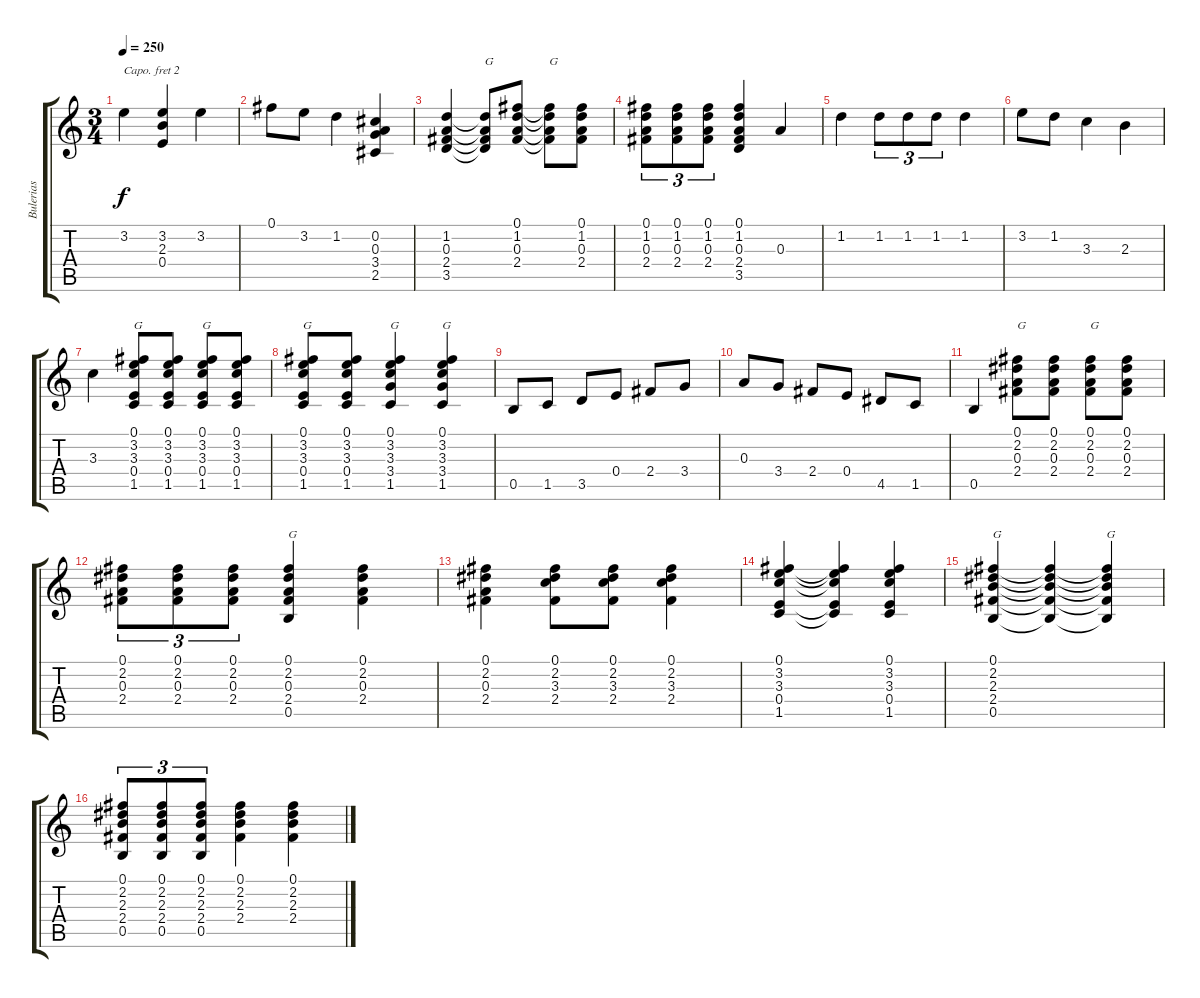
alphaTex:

\track ("Bulerias" "Bulerias") {instrument acousticguitarnylon}
\staff {score tabs}
\capo 2
\tuning (E4 B3 G3 D3 A2 E2) {hide}
\ts (3 4)
\tempo 250
\clef g2
\ks c
3.2.4{dy f} (3.2 2.3 0.4).4 3.2.4 |
0.1.8 3.2.8 1.2.4 (0.2 0.3 3.4 2.5).4 |
(1.2 0.3 2.4 3.5).4 (1.2{t} 0.3{t} 2.4{t} 3.5{t}).8{txt "G"} (0.1 1.2 0.3 2.4).8 (0.1{t} 1.2{t} 0.3{t} 2.4{t}).8{txt "G"} (0.1 1.2 0.3 2.4).8 |
(0.1 1.2 0.3 2.4).8{tu (3 2)} (0.1 1.2 0.3 2.4).8{tu (3 2)} (0.1 1.2 0.3 2.4).8{tu (3 2)} (0.1 1.2 0.3 2.4 3.5).4 0.3.4 |
1.2.4 1.2.8{tu (3 2)} 1.2.8{tu (3 2)} 1.2.8{tu (3 2)} 1.2.4 |
3.2.8 1.2.8 3.3.4 2.3.4 |
3.3.4 (0.1 3.2 3.3 0.4 1.5).8{txt "G"} (0.1 3.2 3.3 0.4 1.5).8 (0.1 3.2 3.3 0.4 1.5).8{txt "G"} (0.1 3.2 3.3 0.4 1.5).8 |
(0.1 3.2 3.3 0.4 1.5).8{txt "G"} (0.1 3.2 3.3 0.4 1.5).8 (0.1 3.2 3.3 3.4 1.5).4{txt "G"} (0.1 3.2 3.3 3.4 1.5).4{txt "G"} |
0.5.8 1.5.8 3.5.8 0.4.8 2.4.8 3.4.8 |
0.3.8 3.4.8 2.4.8 0.4.8 4.5.8 1.5.8 |
0.5.4 (0.1 2.2 0.3 2.4).8{txt "G"} (0.1 2.2 0.3 2.4).8 (0.1 2.2 0.3 2.4).8{txt "G"} (0.1 2.2 0.3 2.4).8 |
(0.1 2.2 0.3 2.4).8{tu (3 2)} (0.1 2.2 0.3 2.4).8{tu (3 2)} (0.1 2.2 0.3 2.4).8{tu (3 2)} (0.1 2.2 0.3 2.4 0.5).4{txt "G"} (0.1 2.2 0.3 2.4).4 |
(0.1 2.2 0.3 2.4).4 (0.1 2.2 3.3 2.4).8 (0.1 2.2 3.3 2.4).8 (0.1 2.2 3.3 2.4).4 |
(0.1 3.2 3.3 0.4 1.5).4 (0.1{t} 3.2{t} 3.3{t} 0.4{t} 1.5{t}).4 (0.1 3.2 3.3 0.4 1.5).4 |
(0.1 2.2 2.3 2.4 0.5).4{txt "G"} (0.1{t} 2.2{t} 2.3{t} 2.4{t} 0.5{t}).4 (0.1{t} 2.2{t} 2.3{t} 2.4{t} 0.5{t}).4{txt "G"} |
(0.1 2.2 2.3 2.4 0.5).8{tu (3 2)} (0.1 2.2 2.3 2.4 0.5).8{tu (3 2)} (0.1 2.2 2.3 2.4 0.5).8{tu (3 2)} (0.1 2.2 2.3 2.4).4 (0.1 2.2 2.3 2.4).4
